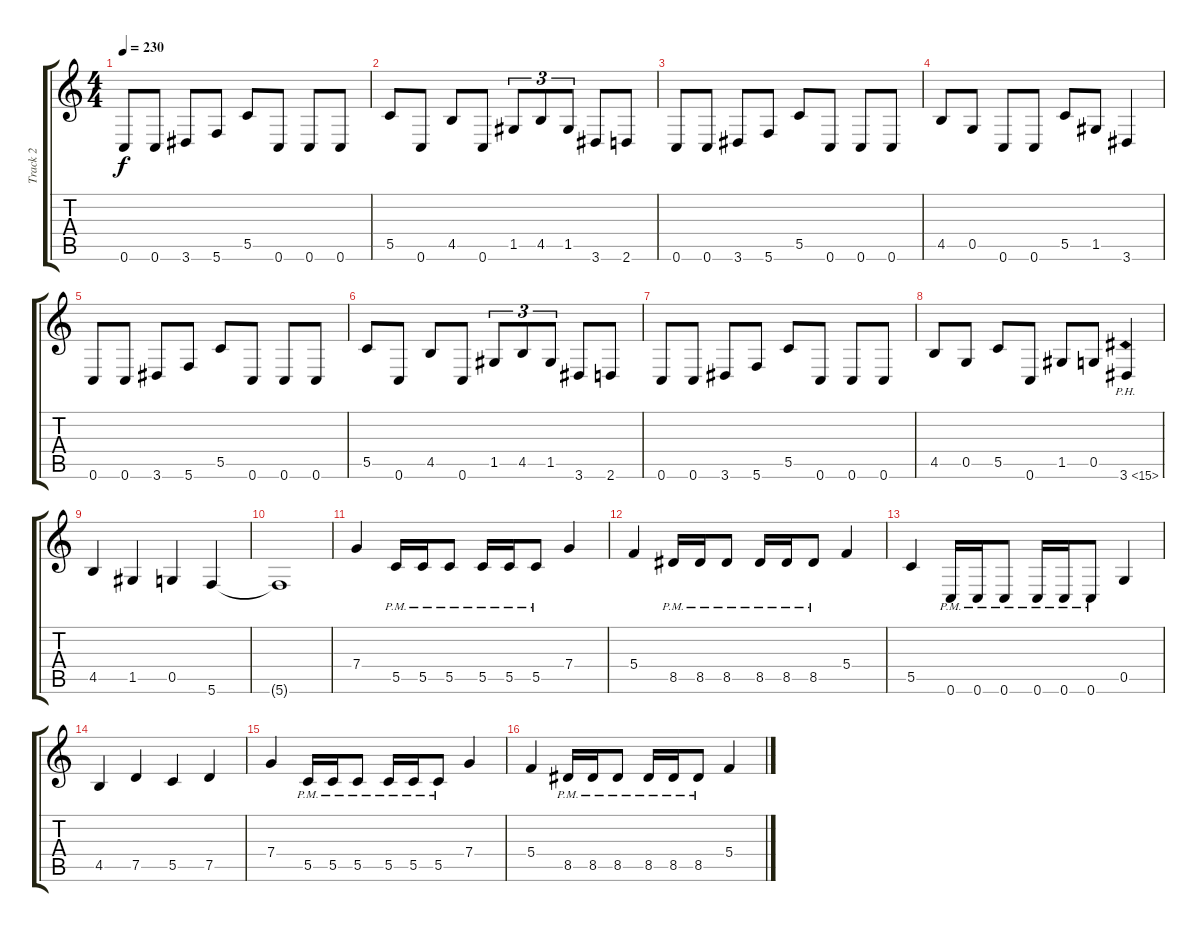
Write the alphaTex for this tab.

\track ("Track 2" "Track 2") {instrument distortionguitar}
\staff {score tabs}
\tuning (D4 A3 F3 C3 G2 C2) {hide}
\ts (4 4)
\tempo 230
\clef g2
\ks c
0.6.8{dy f} 0.6.8 3.6.8 5.6.8 5.5.8 0.6.8 0.6.8 0.6.8 |
5.5.8 0.6.8 4.5.8 0.6.8 1.5.8{tu (3 2)} 4.5.8{tu (3 2)} 1.5.8{tu (3 2)} 3.6.8 2.6.8 |
0.6.8 0.6.8 3.6.8 5.6.8 5.5.8 0.6.8 0.6.8 0.6.8 |
4.5.8 0.5.8 0.6.8 0.6.8 5.5.8 1.5.8 3.6.4 |
0.6.8 0.6.8 3.6.8 5.6.8 5.5.8 0.6.8 0.6.8 0.6.8 |
5.5.8 0.6.8 4.5.8 0.6.8 1.5.8{tu (3 2)} 4.5.8{tu (3 2)} 1.5.8{tu (3 2)} 3.6.8 2.6.8 |
0.6.8 0.6.8 3.6.8 5.6.8 5.5.8 0.6.8 0.6.8 0.6.8 |
4.5.8 0.5.8 5.5.8 0.6.8 1.5.8 0.5.8 3.6{ph 12}.4 |
4.5.4 1.5.4 0.5.4 5.6.4 |
5.6{t}.1 |
7.4.4 5.5{pm}.16 5.5{pm}.16 5.5{pm}.8 5.5{pm}.16 5.5{pm}.16 5.5{pm}.8 7.4.4 |
5.4.4 8.5{pm}.16 8.5{pm}.16 8.5{pm}.8 8.5{pm}.16 8.5{pm}.16 8.5{pm}.8 5.4.4 |
5.5.4 0.6{pm}.16 0.6{pm}.16 0.6{pm}.8 0.6{pm}.16 0.6{pm}.16 0.6{pm}.8 0.5.4 |
4.5.4 7.5.4 5.5.4 7.5.4 |
7.4.4 5.5{pm}.16 5.5{pm}.16 5.5{pm}.8 5.5{pm}.16 5.5{pm}.16 5.5{pm}.8 7.4.4 |
5.4.4 8.5{pm}.16 8.5{pm}.16 8.5{pm}.8 8.5{pm}.16 8.5{pm}.16 8.5{pm}.8 5.4.4
